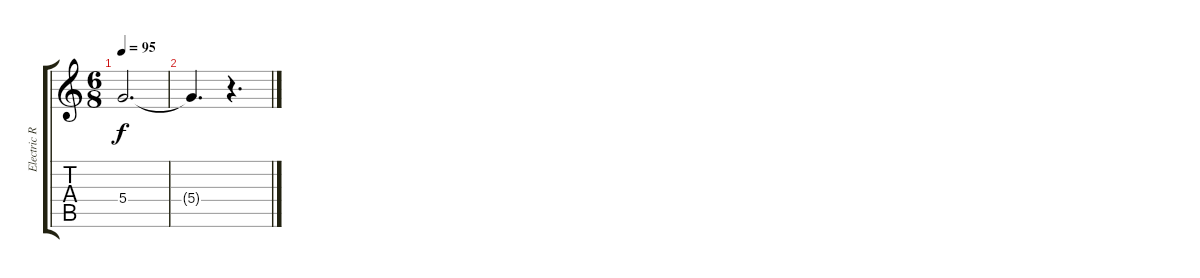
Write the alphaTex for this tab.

\track ("Electric Right" "Electric R") {instrument distortionguitar}
\staff {score tabs}
\tuning (E4 B3 G3 D3 A2 D2) {hide}
\ts (6 8)
\tempo 95
\clef g2
\ks c
5.4.2{d dy f volume 0} |
5.4{t}.4{d} r.4{d}
